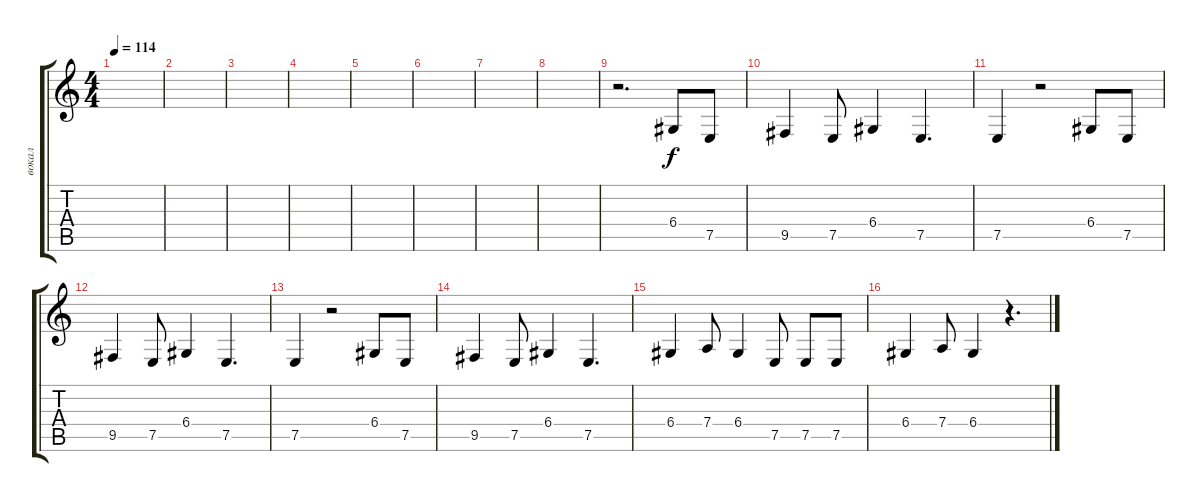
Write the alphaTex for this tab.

\track ("вокал" "вокал") {instrument lead2sawtooth}
\staff {score tabs}
\tuning (E4 B3 G3 D3 A2 E2) {hide}
\ts (4 4)
\tempo 114
\clef g2
\ks c
|
|
|
|
|
|
|
|
r.2{d} 6.4.8 7.5.8 |
9.5.4 7.5.8 6.4.4 7.5.4{d} |
7.5.4 r.2 6.4.8 7.5.8 |
9.5.4 7.5.8 6.4.4 7.5.4{d} |
7.5.4 r.2 6.4.8 7.5.8 |
9.5.4 7.5.8 6.4.4 7.5.4{d} |
6.4.4 7.4.8 6.4.4 7.5.8 7.5.8 7.5.8 |
6.4.4 7.4.8 6.4.4 r.4{d}
